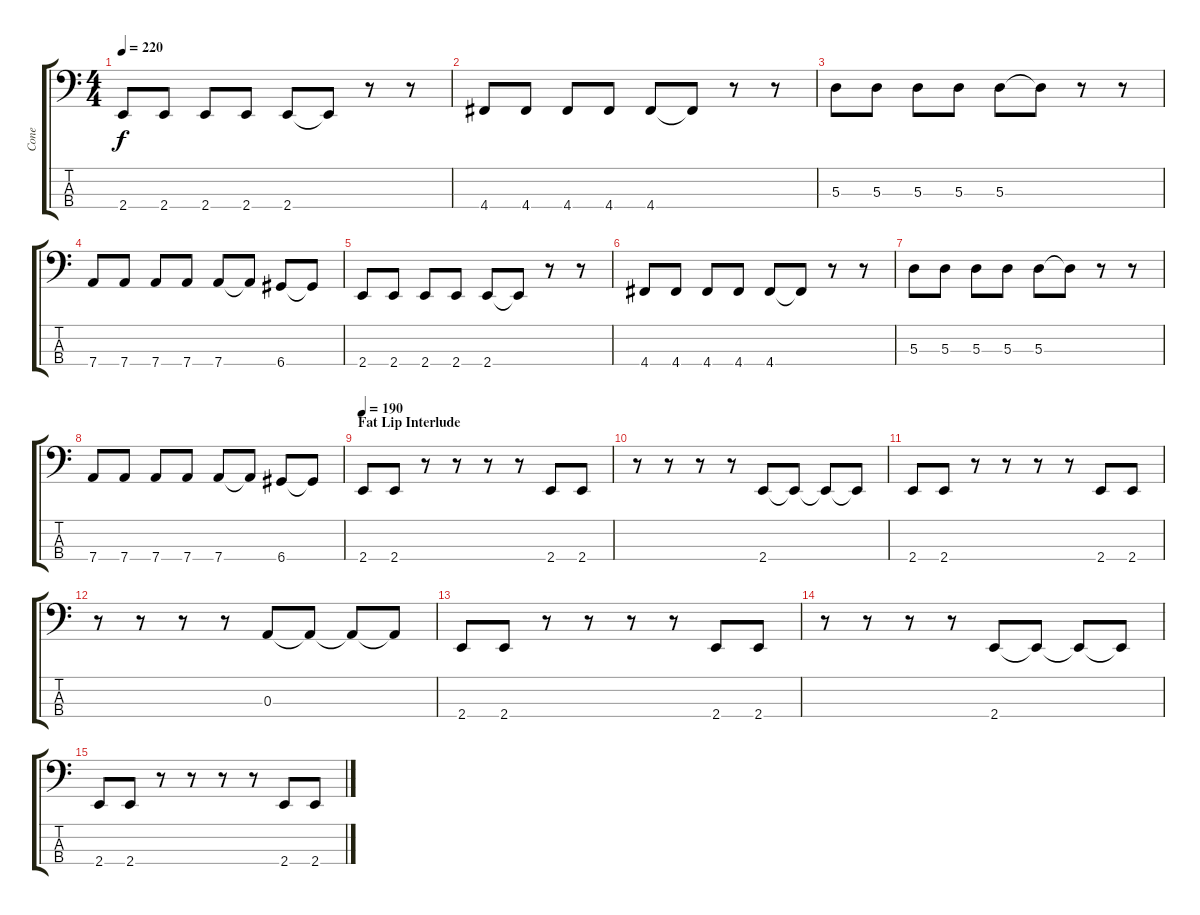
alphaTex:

\track ("Cone" "Cone") {instrument electricbasspick}
\staff {score tabs}
\tuning (G2 D2 A1 D1) {hide}
\ts (4 4)
\tempo 220
\clef f4
\ks c
2.4.8{dy f} 2.4.8 2.4.8 2.4.8 2.4.8 2.4{t}.8 r.8 r.8 |
4.4.8 4.4.8 4.4.8 4.4.8 4.4.8 4.4{t}.8 r.8 r.8 |
5.3.8 5.3.8 5.3.8 5.3.8 5.3.8 5.3{t}.8 r.8 r.8 |
7.4.8 7.4.8 7.4.8 7.4.8 7.4.8 7.4{t}.8 6.4.8 6.4{t}.8 |
2.4.8 2.4.8 2.4.8 2.4.8 2.4.8 2.4{t}.8 r.8 r.8 |
4.4.8 4.4.8 4.4.8 4.4.8 4.4.8 4.4{t}.8 r.8 r.8 |
5.3.8 5.3.8 5.3.8 5.3.8 5.3.8 5.3{t}.8 r.8 r.8 |
7.4.8 7.4.8 7.4.8 7.4.8 7.4.8 7.4{t}.8 6.4.8 6.4{t}.8 |
\section ("" "Fat Lip Interlude")
\tempo 190
2.4.8 2.4.8 r.8 r.8 r.8 r.8 2.4.8 2.4.8 |
r.8 r.8 r.8 r.8 2.4.8 2.4{t}.8 2.4{t}.8 2.4{t}.8 |
2.4.8 2.4.8 r.8 r.8 r.8 r.8 2.4.8 2.4.8 |
r.8 r.8 r.8 r.8 0.3.8 0.3{t}.8 0.3{t}.8 0.3{t}.8 |
2.4.8 2.4.8 r.8 r.8 r.8 r.8 2.4.8 2.4.8 |
r.8 r.8 r.8 r.8 2.4.8 2.4{t}.8 2.4{t}.8 2.4{t}.8 |
2.4.8 2.4.8 r.8 r.8 r.8 r.8 2.4.8 2.4.8
